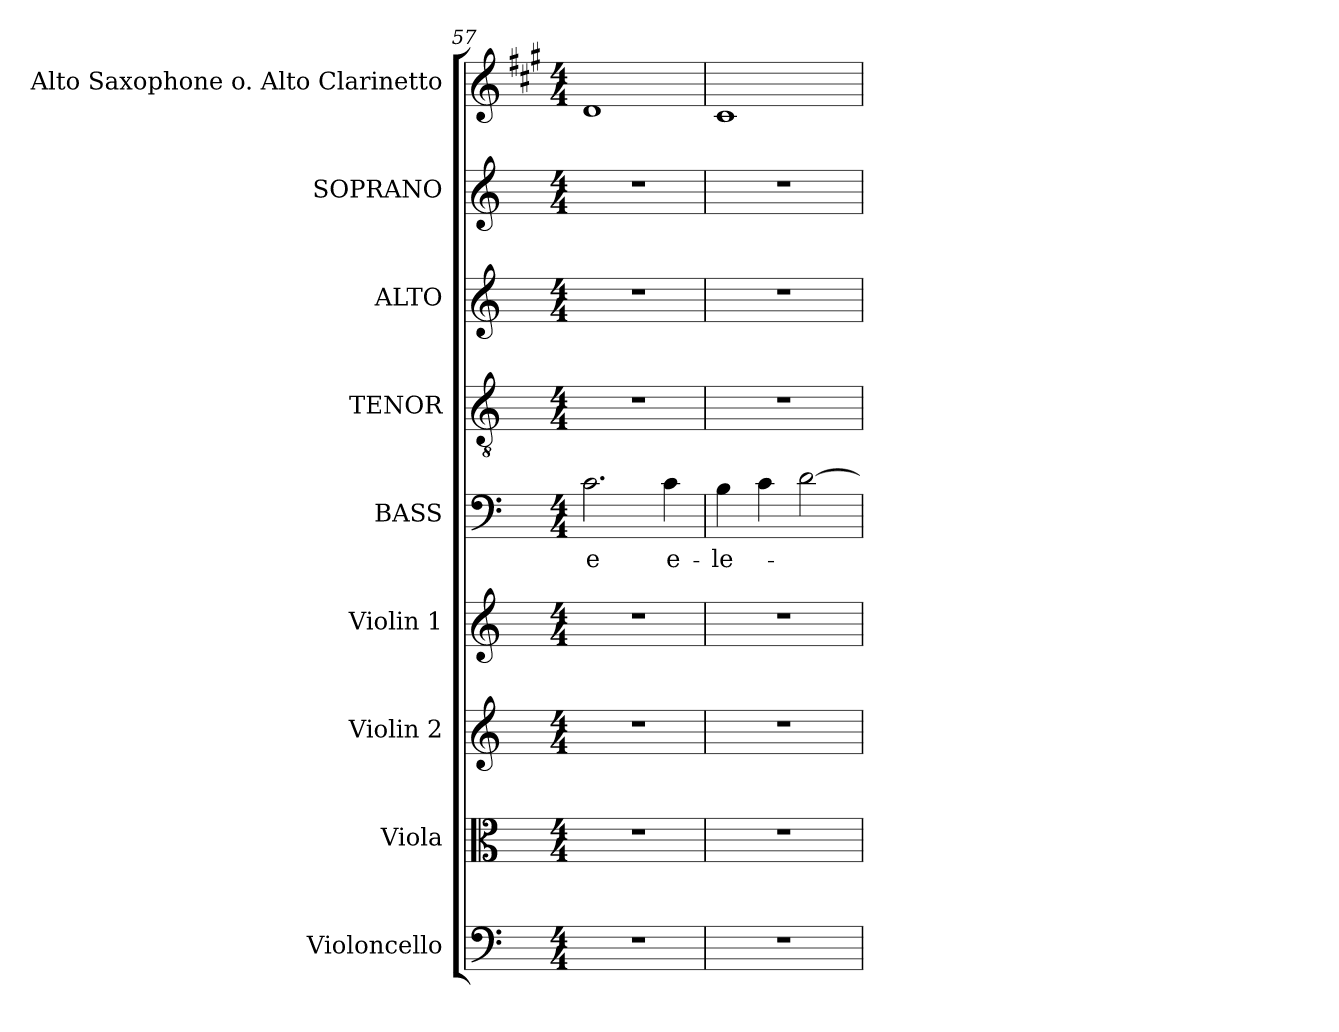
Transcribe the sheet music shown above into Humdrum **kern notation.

**kern	**kern	**kern	**kern	**kern	**text	**kern	**kern	**kern	**kern
*part9	*part8	*part7	*part6	*part5	*part5	*part4	*part3	*part2	*part1
*staff9	*staff8	*staff7	*staff6	*staff5	*staff5	*staff4	*staff3	*staff2	*staff1
*I"Violoncello	*I"Viola	*I"Violin 2	*I"Violin 1	*I"BASS	*	*I"TENOR	*I"ALTO	*I"SOPRANO	*I"Alto Saxophone o. Alto Clarinetto
*I'Vc.	*I'Vla.	*I'Vln. 2	*I'Vln. 1	*I'B.	*	*I'T.	*I'A.	*I'S.	*I'Alto Sax. o. Alto Clar.
*clefF4	*clefC3	*clefG2	*clefG2	*clefF4	*	*clefGv2	*clefG2	*clefG2	*clefG2
*	*	*	*	*	*	*ITrd7c12	*	*	*ITrd5c9
*k[]	*k[]	*k[]	*k[]	*k[]	*	*k[]	*k[]	*k[]	*k[]
*C:	*C:	*C:	*C:	*C:	*	*C:	*C:	*C:	*C:
*M4/4	*M4/4	*M4/4	*M4/4	*M4/4	*	*M4/4	*M4/4	*M4/4	*M4/4
=57	=57	=57	=57	=57	=57	=57	=57	=57	=57
!	!	!	!	!	!LO:LY:b:color=#000000	!	!	!	!
1r	1r	1r	1r	2.ci\	-e	1r	1r	1r	1Fi
!	!	!	!	!	!LO:LY:b:color=#000000	!	!	!	!
.	.	.	.	4ci\	e-	.	.	.	.
=58	=58	=58	=58	=58	=58	=58	=58	=58	=58
!	!	!	!	!	!LO:LY:b:color=#000000	!	!	!	!
1r	1r	1r	1r	4Bi\	-le-	1r	1r	1r	1Ei
.	.	.	.	4ci\	.	.	.	.	.
.	.	.	.	[>2di\	.	.	.	.	.
=	=	=	=	=	=	=	=	=	=
*-	*-	*-	*-	*-	*-	*-	*-	*-	*-
